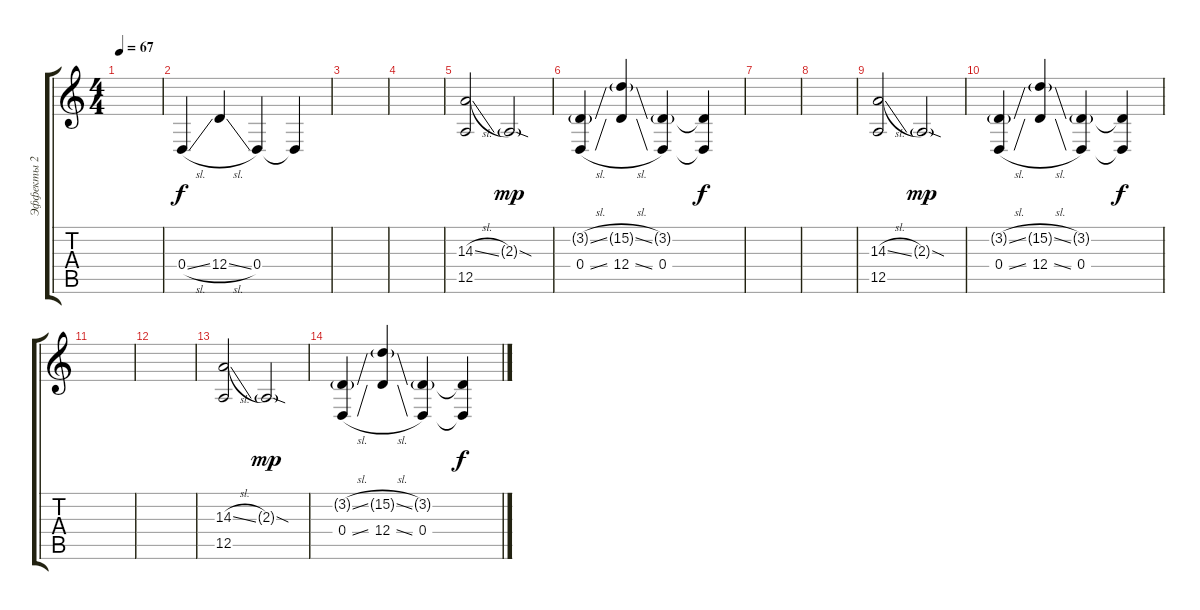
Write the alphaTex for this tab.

\track ("Эффекты 2" "Эффекты 2") {instrument rockorgan}
\staff {score tabs}
\tuning (E4 B3 G3 D3 A2 E2) {hide}
\ts (4 4)
\tempo 67
\clef g2
\ks c
|
0.4{sl}.4 12.4{sl}.4 0.4.4 0.4{t}.4 |
|
|
(14.3{sl} 12.5).2 2.3{sod g}.2{dy mp} |
(3.2{sl g} 0.4{sl}).4 (15.2{sl g} 12.4{sl}).4 (3.2{g} 0.4).4 (3.2{t} 0.4{t}).4{dy f} |
|
|
(14.3{sl} 12.5).2 2.3{sod g}.2{dy mp} |
(3.2{sl g} 0.4{sl}).4 (15.2{sl g} 12.4{sl}).4 (3.2{g} 0.4).4 (3.2{t} 0.4{t}).4{dy f} |
|
|
(14.3{sl} 12.5).2 2.3{sod g}.2{dy mp} |
(3.2{sl g} 0.4{sl}).4 (15.2{sl g} 12.4{sl}).4 (3.2{g} 0.4).4 (3.2{t} 0.4{t}).4{dy f}
